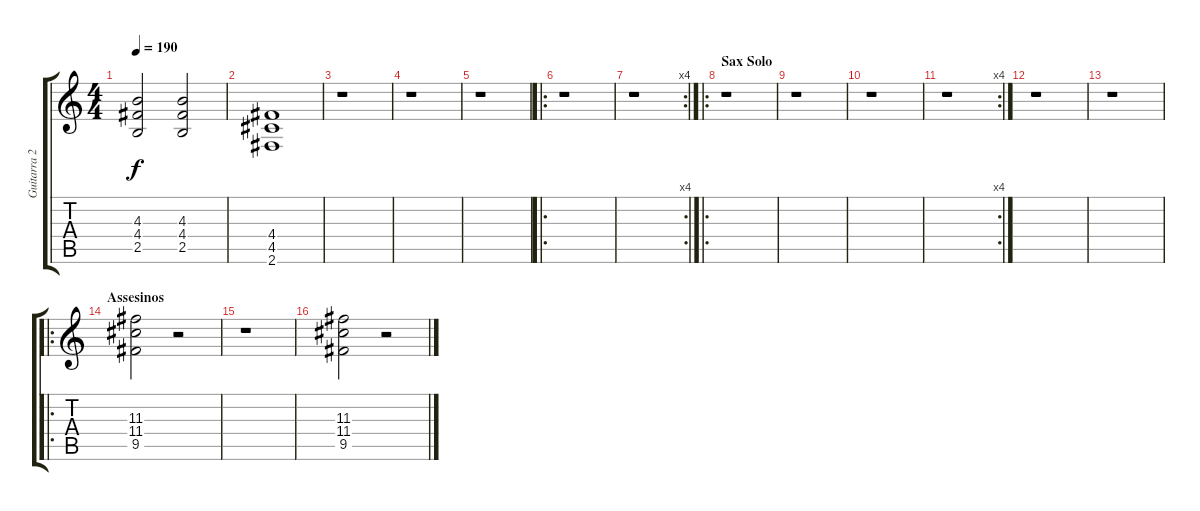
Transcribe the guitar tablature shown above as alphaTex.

\track ("Guitarra 2" "Guitarra 2") {instrument overdrivenguitar}
\staff {score tabs}
\tuning (E4 B3 G3 D3 A2 E2) {hide}
\ts (4 4)
\tempo 190
\clef g2
\ks c
(4.3 4.4 2.5).2{dy f instrument overdrivenguitar} (4.3 4.4 2.5).2 |
(4.4 4.5 2.6).1 |
r.1 |
r.1 |
r.1 |
\ro
r.1 |
\rc 4
r.1 |
\ro
\section ("" "Sax Solo")
r.1 |
r.1 |
r.1 |
\rc 4
r.1 |
r.1 |
r.1 |
\ro
\section ("" "Assesinos")
(11.3 11.4 9.5).2 r.2 |
r.1 |
(11.3 11.4 9.5).2 r.2
